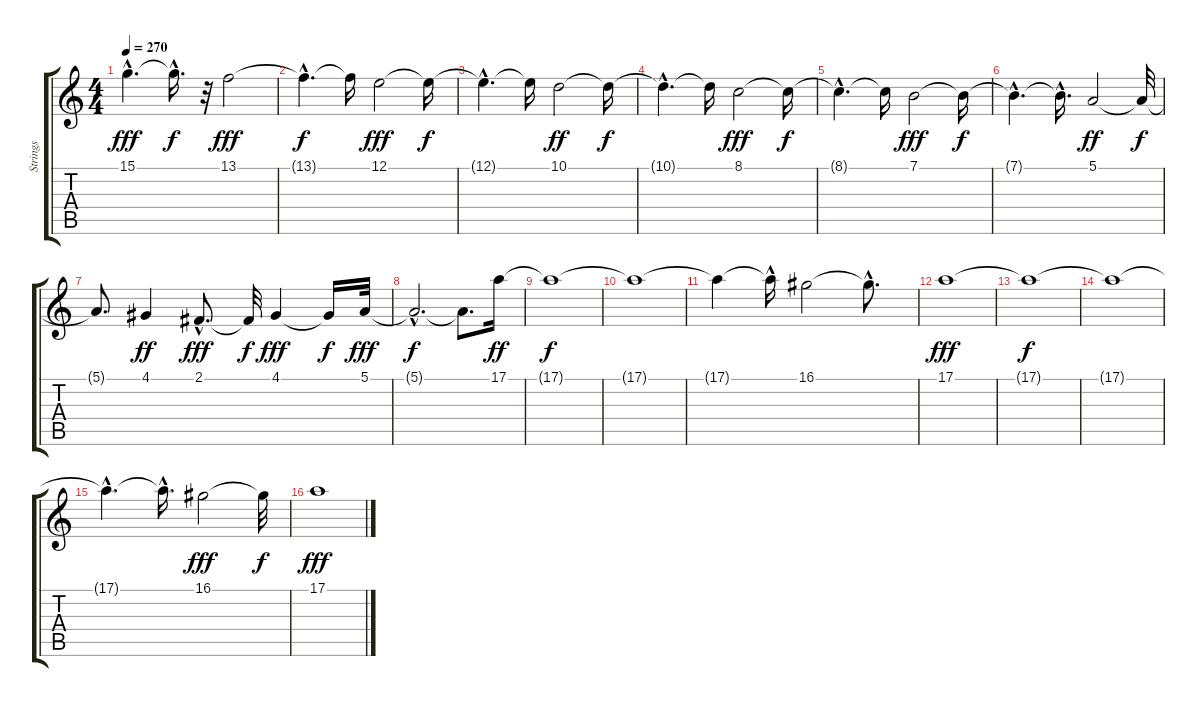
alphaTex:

\track ("Strings" "Strings") {instrument stringensemble2}
\staff {score tabs}
\tuning (E4 B3 G3 D3 A2 E2) {hide}
\ts (4 4)
\tempo 270
\clef g2
\ks c
15.1{hac}.4{d dy fff} 15.1{hac t}.16{d dy f} r.32 13.1.2{dy fff} |
13.1{hac t}.4{d dy f} 13.1{t}.16 12.1.2{dy fff} 12.1{t}.16{dy f} |
12.1{hac t}.4{d} 12.1{t}.16 10.1.2{dy ff} 10.1{t}.16{dy f} |
10.1{hac t}.4{d} 10.1{t}.16 8.1.2{dy fff} 8.1{t}.16{dy f} |
8.1{hac t}.4{d} 8.1{t}.16 7.1.2{dy fff} 7.1{t}.16{dy f} |
7.1{hac t}.4{d} 7.1{hac t}.16{d} 5.1.2{dy ff} 5.1{t}.32{dy f} |
5.1{t}.8{d} 4.1.4{dy ff} 2.1{hac}.8{d dy fff} 2.1{t}.32{dy f} 4.1.4{dy fff} 4.1{t}.16{dy f} 5.1.32{dy fff} |
5.1{hac t}.2{d dy f} 5.1{t}.8{d} 17.1.16{dy ff} |
17.1{t}.1{dy f} |
17.1{t}.1 |
17.1{t}.4 17.1{hac t}.16 16.1.2 16.1{hac t}.8{d} |
17.1.1{dy fff} |
17.1{t}.1{dy f} |
17.1{t}.1 |
17.1{hac t}.4{d} 17.1{hac t}.16{d} 16.1.2{dy fff} 16.1{t}.32{dy f} |
17.1.1{dy fff}
